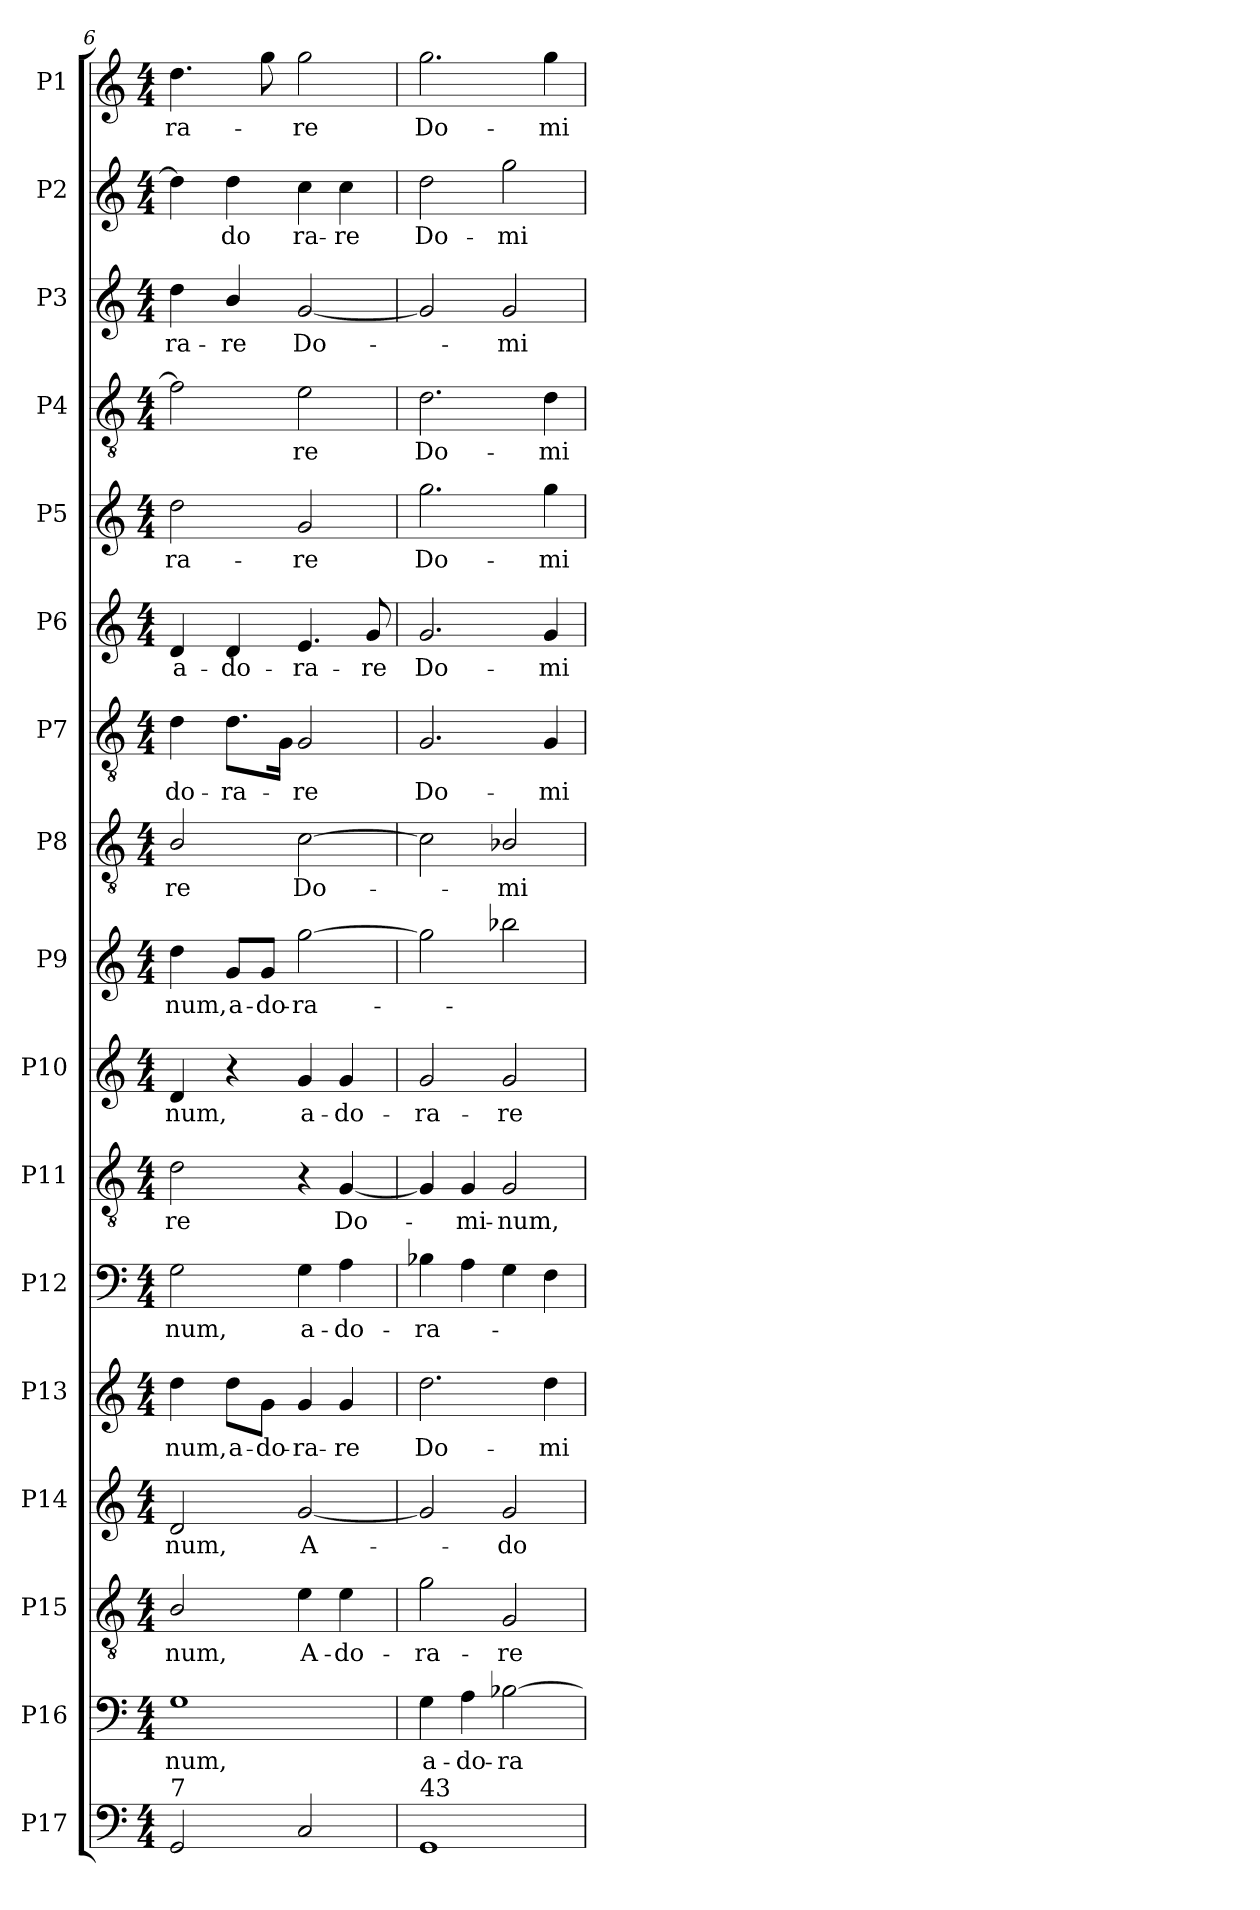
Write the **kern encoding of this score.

**kern	**kern	**text	**kern	**text	**kern	**text	**kern	**text	**kern	**text	**kern	**text	**kern	**text	**kern	**text	**kern	**text	**kern	**text	**kern	**text	**kern	**text	**kern	**text	**kern	**text	**kern	**text	**kern	**text
*part17	*part16	*part16	*part15	*part15	*part14	*part14	*part13	*part13	*part12	*part12	*part11	*part11	*part10	*part10	*part9	*part9	*part8	*part8	*part7	*part7	*part6	*part6	*part5	*part5	*part4	*part4	*part3	*part3	*part2	*part2	*part1	*part1
*staff17	*staff16	*staff16	*staff15	*staff15	*staff14	*staff14	*staff13	*staff13	*staff12	*staff12	*staff11	*staff11	*staff10	*staff10	*staff9	*staff9	*staff8	*staff8	*staff7	*staff7	*staff6	*staff6	*staff5	*staff5	*staff4	*staff4	*staff3	*staff3	*staff2	*staff2	*staff1	*staff1
*I"P17	*I"P16	*	*I"P15	*	*I"P14	*	*I"P13	*	*I"P12	*	*I"P11	*	*I"P10	*	*I"P9	*	*I"P8	*	*I"P7	*	*I"P6	*	*I"P5	*	*I"P4	*	*I"P3	*	*I"P2	*	*I"P1	*
*clefF4	*clefF4	*	*clefGv2	*	*clefG2	*	*clefG2	*	*clefF4	*	*clefGv2	*	*clefG2	*	*clefG2	*	*clefGv2	*	*clefGv2	*	*clefG2	*	*clefG2	*	*clefGv2	*	*clefG2	*	*clefG2	*	*clefG2	*
*	*	*	*ITrd7c12	*	*	*	*	*	*	*	*ITrd7c12	*	*	*	*	*	*ITrd7c12	*	*ITrd7c12	*	*	*	*	*	*ITrd7c12	*	*	*	*	*	*	*
*k[]	*k[]	*	*k[]	*	*k[]	*	*k[]	*	*k[]	*	*k[]	*	*k[]	*	*k[]	*	*k[]	*	*k[]	*	*k[]	*	*k[]	*	*k[]	*	*k[]	*	*k[]	*	*k[]	*
*C:	*C:	*	*C:	*	*C:	*	*C:	*	*C:	*	*C:	*	*C:	*	*C:	*	*C:	*	*C:	*	*C:	*	*C:	*	*C:	*	*C:	*	*C:	*	*C:	*
*M4/4	*M4/4	*	*M4/4	*	*M4/4	*	*M4/4	*	*M4/4	*	*M4/4	*	*M4/4	*	*M4/4	*	*M4/4	*	*M4/4	*	*M4/4	*	*M4/4	*	*M4/4	*	*M4/4	*	*M4/4	*	*M4/4	*
=6	=6	=6	=6	=6	=6	=6	=6	=6	=6	=6	=6	=6	=6	=6	=6	=6	=6	=6	=6	=6	=6	=6	=6	=6	=6	=6	=6	=6	=6	=6	=6	=6
!	!	!LO:LY:b:color=#000000	!	!	!	!	!	!	!	!	!	!	!	!	!	!	!	!	!	!	!	!	!	!	!	!	!	!	!	!	!	!
!	!	!	!	!LO:LY:b:color=#000000	!	!	!	!	!	!	!	!	!	!	!	!	!	!	!	!	!	!	!	!	!	!	!	!	!	!	!	!
!	!	!	!	!	!	!LO:LY:b:color=#000000	!	!	!	!	!	!	!	!	!	!	!	!	!	!	!	!	!	!	!	!	!	!	!	!	!	!
!	!	!	!	!	!	!	!	!LO:LY:b:color=#000000	!	!	!	!	!	!	!	!	!	!	!	!	!	!	!	!	!	!	!	!	!	!	!	!
!	!	!	!	!	!	!	!	!	!	!LO:LY:b:color=#000000	!	!	!	!	!	!	!	!	!	!	!	!	!	!	!	!	!	!	!	!	!	!
!	!	!	!	!	!	!	!	!	!	!	!	!LO:LY:b:color=#000000	!	!	!	!	!	!	!	!	!	!	!	!	!	!	!	!	!	!	!	!
!	!	!	!	!	!	!	!	!	!	!	!	!	!	!LO:LY:b:color=#000000	!	!	!	!	!	!	!	!	!	!	!	!	!	!	!	!	!	!
!	!	!	!	!	!	!	!	!	!	!	!	!	!	!	!	!LO:LY:b:color=#000000	!	!	!	!	!	!	!	!	!	!	!	!	!	!	!	!
!	!	!	!	!	!	!	!	!	!	!	!	!	!	!	!	!	!	!LO:LY:b:color=#000000	!	!	!	!	!	!	!	!	!	!	!	!	!	!
!	!	!	!	!	!	!	!	!	!	!	!	!	!	!	!	!	!	!	!	!LO:LY:b:color=#000000	!	!	!	!	!	!	!	!	!	!	!	!
!	!	!	!	!	!	!	!	!	!	!	!	!	!	!	!	!	!	!	!	!	!	!LO:LY:b:color=#000000	!	!	!	!	!	!	!	!	!	!
!	!	!	!	!	!	!	!	!	!	!	!	!	!	!	!	!	!	!	!	!	!	!	!	!LO:LY:b:color=#000000	!	!	!	!	!	!	!	!
!	!	!	!	!	!	!	!	!	!	!	!	!	!	!	!	!	!	!	!	!	!	!	!	!	!	!	!	!LO:LY:b:color=#000000	!	!	!	!
!LO:TX:a:t=7	!	!	!	!	!	!	!	!	!	!	!	!	!	!	!	!	!	!	!	!	!	!	!	!	!	!	!	!	!	!	!	!
!	!	!	!	!	!	!	!	!	!	!	!	!	!	!	!	!	!	!	!	!	!	!	!	!	!	!	!	!	!	!	!	!LO:LY:b:color=#000000
2GGi/	1Gi	-num,	2BBi/	-num,	2di/	-num,	4ddi\	-num,	2Gi\	-num,	2Di\	-re	4di/	-num,	4ddi\	-num,	2BBi/	-re	4Di\	-do-	4di/	a-	2ddi\	-ra-	2Fi\]	.	4ddi\	-ra-	4ddi\]	.	4.ddi\	-ra-
!	!	!	!	!	!	!	!	!LO:LY:b:color=#000000	!	!	!	!	!	!	!	!	!	!	!	!	!	!	!	!	!	!	!	!	!	!	!	!
!	!	!	!	!	!	!	!	!	!	!	!	!	!	!	!	!LO:LY:b:color=#000000	!	!	!	!	!	!	!	!	!	!	!	!	!	!	!	!
!	!	!	!	!	!	!	!	!	!	!	!	!	!	!	!	!	!	!	!	!LO:LY:b:color=#000000	!	!	!	!	!	!	!	!	!	!	!	!
!	!	!	!	!	!	!	!	!	!	!	!	!	!	!	!	!	!	!	!	!	!	!LO:LY:b:color=#000000	!	!	!	!	!	!	!	!	!	!
!	!	!	!	!	!	!	!	!	!	!	!	!	!	!	!	!	!	!	!	!	!	!	!	!	!	!	!	!LO:LY:b:color=#000000	!	!	!	!
!	!	!	!	!	!	!	!	!	!	!	!	!	!	!	!	!	!	!	!	!	!	!	!	!	!	!	!	!	!	!LO:LY:b:color=#000000	!	!
.	.	.	.	.	.	.	8ddi\L	a-	.	.	.	.	4r	.	8gi/L	a-	.	.	8.Di\L	-ra-	4di/	-do-	.	.	.	.	4bi/	-re	4ddi\	-do	.	.
!	!	!	!	!	!	!	!	!LO:LY:b:color=#000000	!	!	!	!	!	!	!	!	!	!	!	!	!	!	!	!	!	!	!	!	!	!	!	!
!	!	!	!	!	!	!	!	!	!	!	!	!	!	!	!	!LO:LY:b:color=#000000	!	!	!	!	!	!	!	!	!	!	!	!	!	!	!	!
.	.	.	.	.	.	.	8gi\J	-do-	.	.	.	.	.	.	8gi/J	-do-	.	.	.	.	.	.	.	.	.	.	.	.	.	.	8ggi\	.
.	.	.	.	.	.	.	.	.	.	.	.	.	.	.	.	.	.	.	16GGi\Jk	.	.	.	.	.	.	.	.	.	.	.	.	.
!	!	!	!	!LO:LY:b:color=#000000	!	!	!	!	!	!	!	!	!	!	!	!	!	!	!	!	!	!	!	!	!	!	!	!	!	!	!	!
!	!	!	!	!	!	!LO:LY:b:color=#000000	!	!	!	!	!	!	!	!	!	!	!	!	!	!	!	!	!	!	!	!	!	!	!	!	!	!
!	!	!	!	!	!	!	!	!LO:LY:b:color=#000000	!	!	!	!	!	!	!	!	!	!	!	!	!	!	!	!	!	!	!	!	!	!	!	!
!	!	!	!	!	!	!	!	!	!	!LO:LY:b:color=#000000	!	!	!	!	!	!	!	!	!	!	!	!	!	!	!	!	!	!	!	!	!	!
!	!	!	!	!	!	!	!	!	!	!	!	!	!	!LO:LY:b:color=#000000	!	!	!	!	!	!	!	!	!	!	!	!	!	!	!	!	!	!
!	!	!	!	!	!	!	!	!	!	!	!	!	!	!	!	!LO:LY:b:color=#000000	!	!	!	!	!	!	!	!	!	!	!	!	!	!	!	!
!	!	!	!	!	!	!	!	!	!	!	!	!	!	!	!	!	!	!LO:LY:b:color=#000000	!	!	!	!	!	!	!	!	!	!	!	!	!	!
!	!	!	!	!	!	!	!	!	!	!	!	!	!	!	!	!	!	!	!	!LO:LY:b:color=#000000	!	!	!	!	!	!	!	!	!	!	!	!
!	!	!	!	!	!	!	!	!	!	!	!	!	!	!	!	!	!	!	!	!	!	!LO:LY:b:color=#000000	!	!	!	!	!	!	!	!	!	!
!	!	!	!	!	!	!	!	!	!	!	!	!	!	!	!	!	!	!	!	!	!	!	!	!LO:LY:b:color=#000000	!	!	!	!	!	!	!	!
!	!	!	!	!	!	!	!	!	!	!	!	!	!	!	!	!	!	!	!	!	!	!	!	!	!	!LO:LY:b:color=#000000	!	!	!	!	!	!
!	!	!	!	!	!	!	!	!	!	!	!	!	!	!	!	!	!	!	!	!	!	!	!	!	!	!	!	!LO:LY:b:color=#000000	!	!	!	!
!	!	!	!	!	!	!	!	!	!	!	!	!	!	!	!	!	!	!	!	!	!	!	!	!	!	!	!	!	!	!LO:LY:b:color=#000000	!	!
!	!	!	!	!	!	!	!	!	!	!	!	!	!	!	!	!	!	!	!	!	!	!	!	!	!	!	!	!	!	!	!	!LO:LY:b:color=#000000
2Ci/	.	.	4Ei\	A-	[2gi/	A-	4gi/	-ra-	4Gi\	a-	4r	.	4gi/	a-	[2ggi\	-ra-	[2Ci\	Do-	2GGi/	-re	4.ei/	-ra-	2gi/	-re	2Ei\	-re	[2gi/	Do-	4cci\	ra-	2ggi\	-re
!	!	!	!	!LO:LY:b:color=#000000	!	!	!	!	!	!	!	!	!	!	!	!	!	!	!	!	!	!	!	!	!	!	!	!	!	!	!	!
!	!	!	!	!	!	!	!	!LO:LY:b:color=#000000	!	!	!	!	!	!	!	!	!	!	!	!	!	!	!	!	!	!	!	!	!	!	!	!
!	!	!	!	!	!	!	!	!	!	!LO:LY:b:color=#000000	!	!	!	!	!	!	!	!	!	!	!	!	!	!	!	!	!	!	!	!	!	!
!	!	!	!	!	!	!	!	!	!	!	!	!LO:LY:b:color=#000000	!	!	!	!	!	!	!	!	!	!	!	!	!	!	!	!	!	!	!	!
!	!	!	!	!	!	!	!	!	!	!	!	!	!	!LO:LY:b:color=#000000	!	!	!	!	!	!	!	!	!	!	!	!	!	!	!	!	!	!
!	!	!	!	!	!	!	!	!	!	!	!	!	!	!	!	!	!	!	!	!	!	!	!	!	!	!	!	!	!	!LO:LY:b:color=#000000	!	!
.	.	.	4Ei\	-do-	.	.	4gi/	-re	4Ai\	-do-	[4GGi/	Do-	4gi/	-do-	.	.	.	.	.	.	.	.	.	.	.	.	.	.	4cci\	-re	.	.
!	!	!	!	!	!	!	!	!	!	!	!	!	!	!	!	!	!	!	!	!	!	!LO:LY:b:color=#000000	!	!	!	!	!	!	!	!	!	!
.	.	.	.	.	.	.	.	.	.	.	.	.	.	.	.	.	.	.	.	.	8gi/	-re	.	.	.	.	.	.	.	.	.	.
=7	=7	=7	=7	=7	=7	=7	=7	=7	=7	=7	=7	=7	=7	=7	=7	=7	=7	=7	=7	=7	=7	=7	=7	=7	=7	=7	=7	=7	=7	=7	=7	=7
!	!	!LO:LY:b:color=#000000	!	!	!	!	!	!	!	!	!	!	!	!	!	!	!	!	!	!	!	!	!	!	!	!	!	!	!	!	!	!
!	!	!	!	!LO:LY:b:color=#000000	!	!	!	!	!	!	!	!	!	!	!	!	!	!	!	!	!	!	!	!	!	!	!	!	!	!	!	!
!	!	!	!	!	!	!	!	!LO:LY:b:color=#000000	!	!	!	!	!	!	!	!	!	!	!	!	!	!	!	!	!	!	!	!	!	!	!	!
!	!	!	!	!	!	!	!	!	!	!LO:LY:b:color=#000000	!	!	!	!	!	!	!	!	!	!	!	!	!	!	!	!	!	!	!	!	!	!
!	!	!	!	!	!	!	!	!	!	!	!	!	!	!LO:LY:b:color=#000000	!	!	!	!	!	!	!	!	!	!	!	!	!	!	!	!	!	!
!	!	!	!	!	!	!	!	!	!	!	!	!	!	!	!	!	!	!	!	!LO:LY:b:color=#000000	!	!	!	!	!	!	!	!	!	!	!	!
!	!	!	!	!	!	!	!	!	!	!	!	!	!	!	!	!	!	!	!	!	!	!LO:LY:b:color=#000000	!	!	!	!	!	!	!	!	!	!
!	!	!	!	!	!	!	!	!	!	!	!	!	!	!	!	!	!	!	!	!	!	!	!	!LO:LY:b:color=#000000	!	!	!	!	!	!	!	!
!	!	!	!	!	!	!	!	!	!	!	!	!	!	!	!	!	!	!	!	!	!	!	!	!	!	!LO:LY:b:color=#000000	!	!	!	!	!	!
!	!	!	!	!	!	!	!	!	!	!	!	!	!	!	!	!	!	!	!	!	!	!	!	!	!	!	!	!	!	!LO:LY:b:color=#000000	!	!
!LO:TX:a:t=43	!	!	!	!	!	!	!	!	!	!	!	!	!	!	!	!	!	!	!	!	!	!	!	!	!	!	!	!	!	!	!	!
!	!	!	!	!	!	!	!	!	!	!	!	!	!	!	!	!	!	!	!	!	!	!	!	!	!	!	!	!	!	!	!	!LO:LY:b:color=#000000
1GGi	4Gi\	a-	2Gi\	-ra-	2gi/]	.	2.ddi\	Do-	4B-Xi\	-ra-	4GGi/]	.	2gi/	-ra-	2ggi\]	.	2Ci\]	.	2.GGi/	Do-	2.gi/	Do-	2.ggi\	Do-	2.Di\	Do-	2gi/]	.	2ddi\	Do-	2.ggi\	Do-
!	!	!LO:LY:b:color=#000000	!	!	!	!	!	!	!	!	!	!	!	!	!	!	!	!	!	!	!	!	!	!	!	!	!	!	!	!	!	!
!	!	!	!	!	!	!	!	!	!	!	!	!LO:LY:b:color=#000000	!	!	!	!	!	!	!	!	!	!	!	!	!	!	!	!	!	!	!	!
.	4Ai\	-do-	.	.	.	.	.	.	4Ai\	.	4GGi/	-mi-	.	.	.	.	.	.	.	.	.	.	.	.	.	.	.	.	.	.	.	.
!	!	!LO:LY:b:color=#000000	!	!	!	!	!	!	!	!	!	!	!	!	!	!	!	!	!	!	!	!	!	!	!	!	!	!	!	!	!	!
!	!	!	!	!LO:LY:b:color=#000000	!	!	!	!	!	!	!	!	!	!	!	!	!	!	!	!	!	!	!	!	!	!	!	!	!	!	!	!
!	!	!	!	!	!	!LO:LY:b:color=#000000	!	!	!	!	!	!	!	!	!	!	!	!	!	!	!	!	!	!	!	!	!	!	!	!	!	!
!	!	!	!	!	!	!	!	!	!	!	!	!LO:LY:b:color=#000000	!	!	!	!	!	!	!	!	!	!	!	!	!	!	!	!	!	!	!	!
!	!	!	!	!	!	!	!	!	!	!	!	!	!	!LO:LY:b:color=#000000	!	!	!	!	!	!	!	!	!	!	!	!	!	!	!	!	!	!
!	!	!	!	!	!	!	!	!	!	!	!	!	!	!	!	!	!	!LO:LY:b:color=#000000	!	!	!	!	!	!	!	!	!	!	!	!	!	!
!	!	!	!	!	!	!	!	!	!	!	!	!	!	!	!	!	!	!	!	!	!	!	!	!	!	!	!	!LO:LY:b:color=#000000	!	!	!	!
!	!	!	!	!	!	!	!	!	!	!	!	!	!	!	!	!	!	!	!	!	!	!	!	!	!	!	!	!	!	!LO:LY:b:color=#000000	!	!
.	[2B-Xi\	-ra-	2GGi/	-re	2gi/	-do-	.	.	4Gi\	.	2GGi/	-num,	2gi/	-re	2bb-Xi\	.	2BB-Xi/	-mi-	.	.	.	.	.	.	.	.	2gi/	-mi-	2ggi\	-mi-	.	.
!	!	!	!	!	!	!	!	!LO:LY:b:color=#000000	!	!	!	!	!	!	!	!	!	!	!	!	!	!	!	!	!	!	!	!	!	!	!	!
!	!	!	!	!	!	!	!	!	!	!	!	!	!	!	!	!	!	!	!	!LO:LY:b:color=#000000	!	!	!	!	!	!	!	!	!	!	!	!
!	!	!	!	!	!	!	!	!	!	!	!	!	!	!	!	!	!	!	!	!	!	!LO:LY:b:color=#000000	!	!	!	!	!	!	!	!	!	!
!	!	!	!	!	!	!	!	!	!	!	!	!	!	!	!	!	!	!	!	!	!	!	!	!LO:LY:b:color=#000000	!	!	!	!	!	!	!	!
!	!	!	!	!	!	!	!	!	!	!	!	!	!	!	!	!	!	!	!	!	!	!	!	!	!	!LO:LY:b:color=#000000	!	!	!	!	!	!
!	!	!	!	!	!	!	!	!	!	!	!	!	!	!	!	!	!	!	!	!	!	!	!	!	!	!	!	!	!	!	!	!LO:LY:b:color=#000000
.	.	.	.	.	.	.	4ddi\	-mi-	4Fi\	.	.	.	.	.	.	.	.	.	4GGi/	-mi-	4gi/	-mi-	4ggi\	-mi-	4Di\	-mi-	.	.	.	.	4ggi\	-mi-
=	=	=	=	=	=	=	=	=	=	=	=	=	=	=	=	=	=	=	=	=	=	=	=	=	=	=	=	=	=	=	=	=
*-	*-	*-	*-	*-	*-	*-	*-	*-	*-	*-	*-	*-	*-	*-	*-	*-	*-	*-	*-	*-	*-	*-	*-	*-	*-	*-	*-	*-	*-	*-	*-	*-
